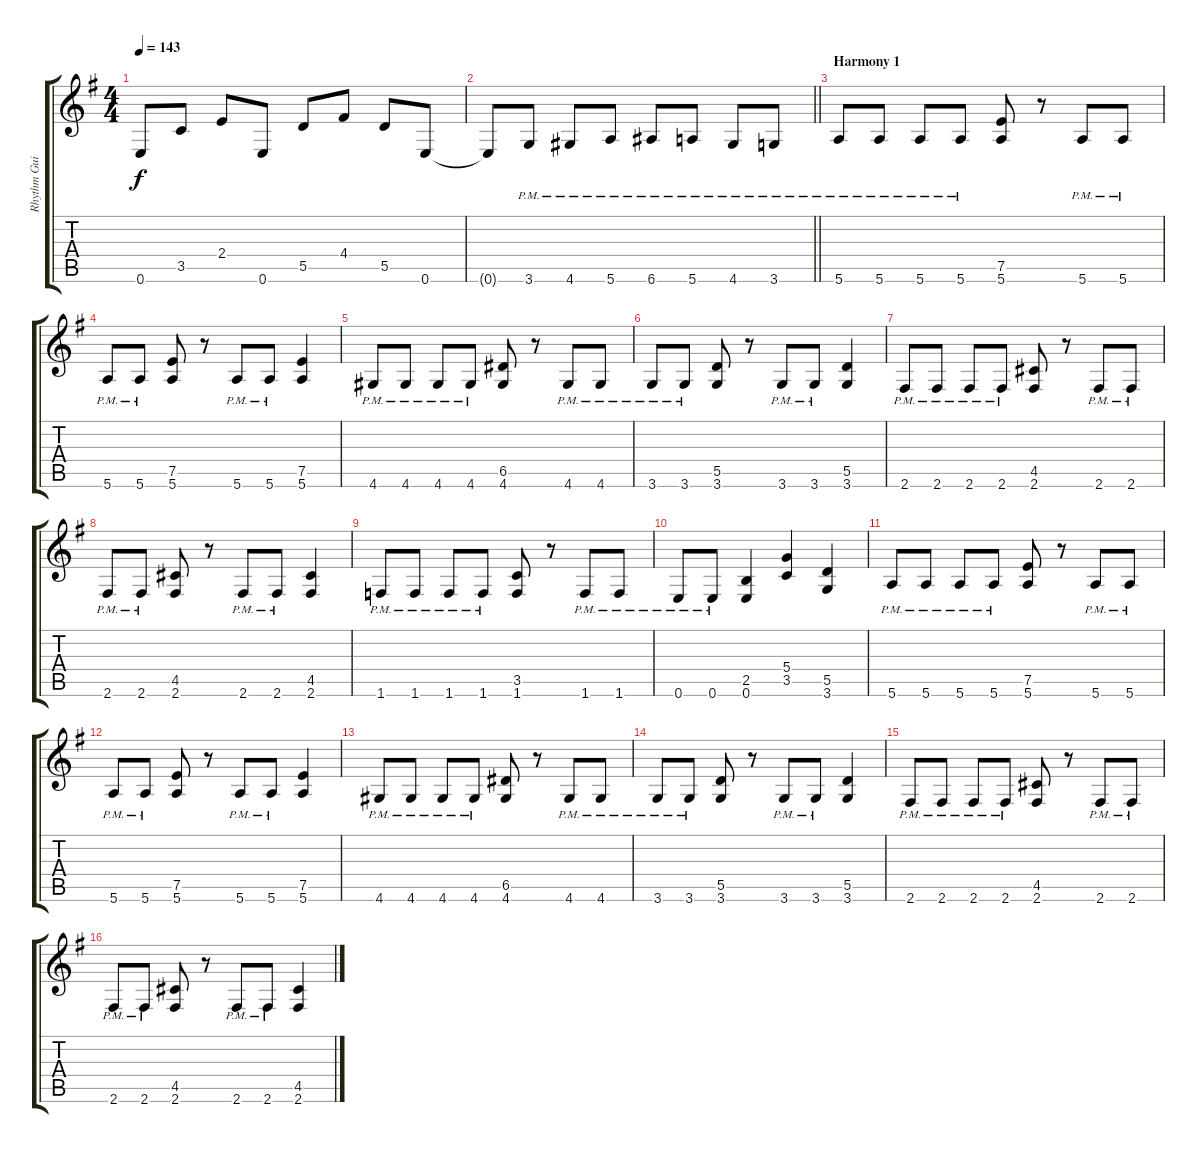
\track ("Rhythm Guitar 1 (Mustaine)" "Rhythm Gui") {instrument distortionguitar}
\staff {score tabs}
\tuning (E4 B3 G3 D3 A2 E2) {hide}
\ts (4 4)
\tempo 143
\clef g2
\ks g
0.6.8{dy f} 3.5.8 2.4.8 0.6.8 5.5.8 4.4.8 5.5.8 0.6.8 |
\barLineRight lightlight
0.6{t}.8 3.6{pm}.8 4.6{pm}.8 5.6{pm}.8 6.6{pm}.8 5.6{pm}.8 4.6{pm}.8 3.6{pm}.8 |
\section ("" "Harmony 1")
5.6{pm}.8 5.6{pm}.8 5.6{pm}.8 5.6{pm}.8 (7.5 5.6).8 r.8 5.6{pm}.8 5.6{pm}.8 |
5.6{pm}.8 5.6{pm}.8 (7.5 5.6).8 r.8 5.6{pm}.8 5.6{pm}.8 (7.5 5.6).4 |
4.6{pm}.8 4.6{pm}.8 4.6{pm}.8 4.6{pm}.8 (6.5 4.6).8 r.8 4.6{pm}.8 4.6{pm}.8 |
3.6{pm}.8 3.6{pm}.8 (5.5 3.6).8 r.8 3.6{pm}.8 3.6{pm}.8 (5.5 3.6).4 |
2.6{pm}.8 2.6{pm}.8 2.6{pm}.8 2.6{pm}.8 (4.5 2.6).8 r.8 2.6{pm}.8 2.6{pm}.8 |
2.6{pm}.8 2.6{pm}.8 (4.5 2.6).8 r.8 2.6{pm}.8 2.6{pm}.8 (4.5 2.6).4 |
1.6{pm}.8 1.6{pm}.8 1.6{pm}.8 1.6{pm}.8 (3.5 1.6).8 r.8 1.6{pm}.8 1.6{pm}.8 |
0.6{pm}.8 0.6{pm}.8 (2.5 0.6).4 (5.4 3.5).4 (5.5 3.6).4 |
5.6{pm}.8 5.6{pm}.8 5.6{pm}.8 5.6{pm}.8 (7.5 5.6).8 r.8 5.6{pm}.8 5.6{pm}.8 |
5.6{pm}.8 5.6{pm}.8 (7.5 5.6).8 r.8 5.6{pm}.8 5.6{pm}.8 (7.5 5.6).4 |
4.6{pm}.8 4.6{pm}.8 4.6{pm}.8 4.6{pm}.8 (6.5 4.6).8 r.8 4.6{pm}.8 4.6{pm}.8 |
3.6{pm}.8 3.6{pm}.8 (5.5 3.6).8 r.8 3.6{pm}.8 3.6{pm}.8 (5.5 3.6).4 |
2.6{pm}.8 2.6{pm}.8 2.6{pm}.8 2.6{pm}.8 (4.5 2.6).8 r.8 2.6{pm}.8 2.6{pm}.8 |
2.6{pm}.8 2.6{pm}.8 (4.5 2.6).8 r.8 2.6{pm}.8 2.6{pm}.8 (4.5 2.6).4
